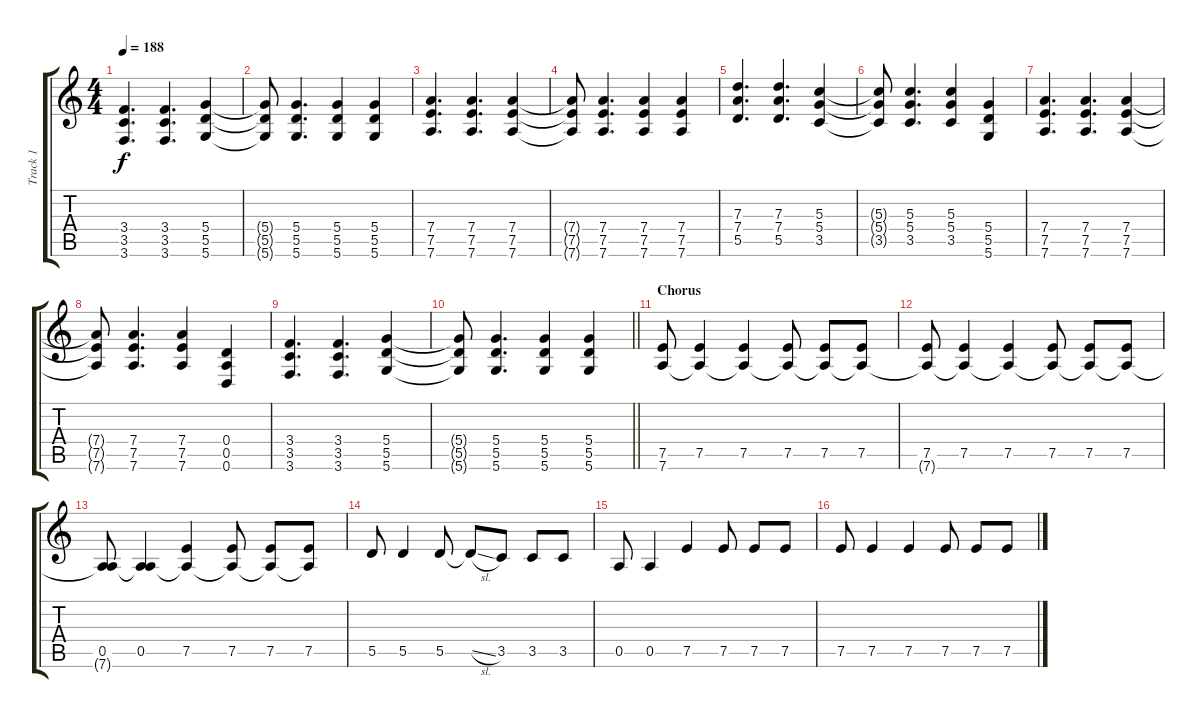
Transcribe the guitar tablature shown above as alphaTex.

\track ("Track 1" "Track 1") {instrument overdrivenguitar}
\staff {score tabs}
\tuning (E4 B3 G3 D3 A2 D2) {hide}
\ts (4 4)
\tempo 188
\clef g2
\ks c
(3.4 3.5 3.6).4{d dy f} (3.4 3.5 3.6).4{d} (5.4 5.5 5.6).4 |
(5.4{t} 5.5{t} 5.6{t}).8 (5.4 5.5 5.6).4{d} (5.4 5.5 5.6).4 (5.4 5.5 5.6).4 |
(7.4 7.5 7.6).4{d} (7.4 7.5 7.6).4{d} (7.4 7.5 7.6).4 |
(7.4{t} 7.5{t} 7.6{t}).8 (7.4 7.5 7.6).4{d} (7.4 7.5 7.6).4 (7.4 7.5 7.6).4 |
(7.3 7.4 5.5).4{d} (7.3 7.4 5.5).4{d} (5.3 5.4 3.5).4 |
(5.3{t} 5.4{t} 3.5{t}).8 (5.3 5.4 3.5).4{d} (5.3 5.4 3.5).4 (5.4 5.5 5.6).4 |
(7.4 7.5 7.6).4{d} (7.4 7.5 7.6).4{d} (7.4 7.5 7.6).4 |
(7.4{t} 7.5{t} 7.6{t}).8 (7.4 7.5 7.6).4{d} (7.4 7.5 7.6).4 (0.4 0.5 0.6).4 |
(3.4 3.5 3.6).4{d} (3.4 3.5 3.6).4{d} (5.4 5.5 5.6).4 |
\barLineRight lightlight
(5.4{t} 5.5{t} 5.6{t}).8 (5.4 5.5 5.6).4{d} (5.4 5.5 5.6).4 (5.4 5.5 5.6).4 |
\section ("" "Chorus")
(7.5 7.6).8 (7.5 7.6{t}).4 (7.5 7.6{t}).4 (7.5 7.6{t}).8 (7.5 7.6{t}).8 (7.5 7.6{t}).8 |
(7.5 7.6{t}).8 (7.5 7.6{t}).4 (7.5 7.6{t}).4 (7.5 7.6{t}).8 (7.5 7.6{t}).8 (7.5 7.6{t}).8 |
(0.5 7.6{t}).8 (0.5 7.6{t}).4 (7.5 7.6{t}).4 (7.5 7.6{t}).8 (7.5 7.6{t}).8 (7.5 7.6{t}).8 |
5.5.8 5.5.4 5.5.8 5.5{sl t}.8 3.5.8 3.5.8 3.5.8 |
0.5.8 0.5.4 7.5.4 7.5.8 7.5.8 7.5.8 |
7.5.8 7.5.4 7.5.4 7.5.8 7.5.8 7.5.8
